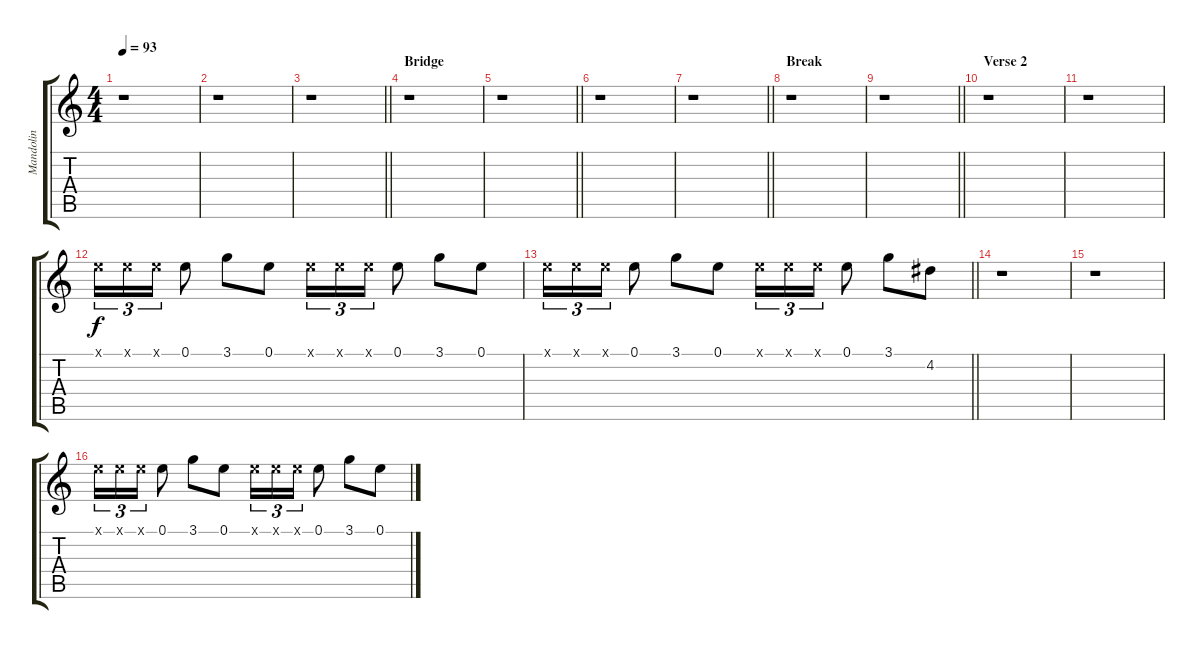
\track ("Mandolin" "Mandolin") {instrument acousticguitarnylon}
\staff {score tabs}
\tuning (E4 B3 G3 D3 A2 E2) {hide}
\ts (4 4)
\tempo 93
\clef g2
\ks c
r.1{dy f} |
r.1 |
\barLineRight lightlight
r.1 |
\section ("" "Bridge")
r.1 |
\barLineRight lightlight
r.1 |
r.1 |
\barLineRight lightlight
r.1 |
\section ("" "Break")
r.1 |
\barLineRight lightlight
r.1 |
\section ("" "Verse 2")
r.1 |
r.1 |
0.1{x}.16{tu (3 2)} 0.1{x}.16{tu (3 2)} 0.1{x}.16{tu (3 2)} 0.1.8 3.1.8 0.1.8 0.1{x}.16{tu (3 2)} 0.1{x}.16{tu (3 2)} 0.1{x}.16{tu (3 2)} 0.1.8 3.1.8 0.1.8 |
\barLineRight lightlight
0.1{x}.16{tu (3 2)} 0.1{x}.16{tu (3 2)} 0.1{x}.16{tu (3 2)} 0.1.8 3.1.8 0.1.8 0.1{x}.16{tu (3 2)} 0.1{x}.16{tu (3 2)} 0.1{x}.16{tu (3 2)} 0.1.8 3.1.8 4.2.8 |
r.1 |
r.1 |
0.1{x}.16{tu (3 2)} 0.1{x}.16{tu (3 2)} 0.1{x}.16{tu (3 2)} 0.1.8 3.1.8 0.1.8 0.1{x}.16{tu (3 2)} 0.1{x}.16{tu (3 2)} 0.1{x}.16{tu (3 2)} 0.1.8 3.1.8 0.1.8
